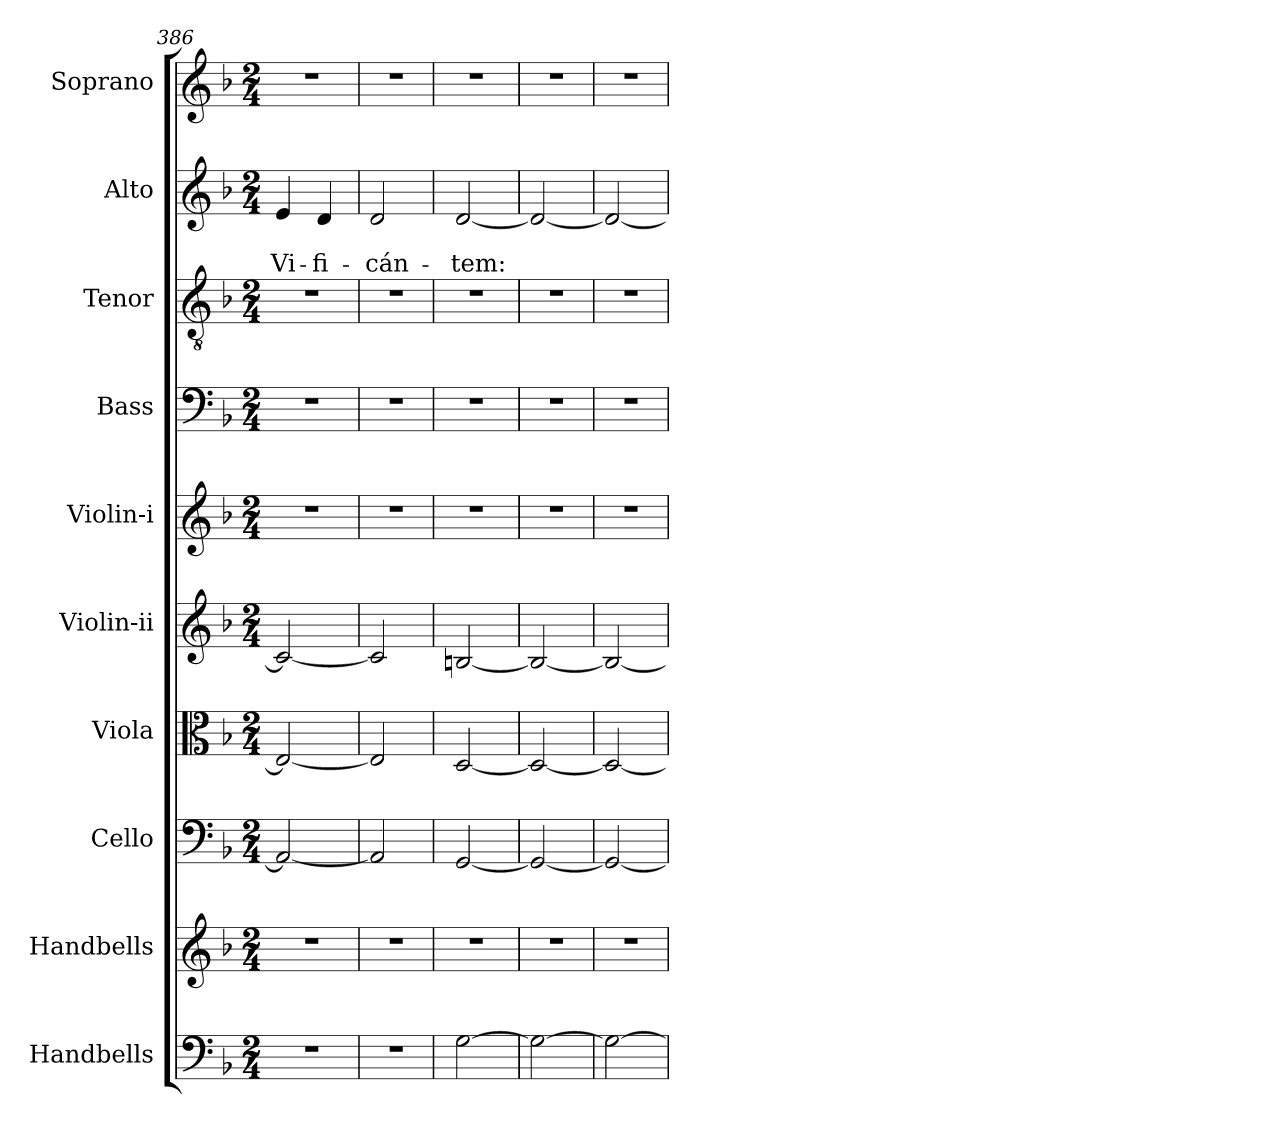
**kern	**kern	**kern	**kern	**kern	**kern	**kern	**kern	**kern	**text	**text	**kern
*part10	*part9	*part8	*part7	*part6	*part5	*part4	*part3	*part2	*part2	*part2	*part1
*staff10	*staff9	*staff8	*staff7	*staff6	*staff5	*staff4	*staff3	*staff2	*staff2	*staff2	*staff1
*I"Handbells	*I"Handbells	*I"Cello	*I"Viola	*I"Violin-ii	*I"Violin-i	*I"Bass	*I"Tenor	*I"Alto	*	*	*I"Soprano
*	*	*	*I'Vla.	*I'Vln.-ii	*I'Vln.-i	*I'B	*I'T	*I'A	*	*	*I'S
!!LO:PB:g=z
*clefF4	*clefG2	*clefF4	*clefC3	*clefG2	*clefG2	*clefF4	*clefGv2	*clefG2	*	*	*clefG2
*k[b-]	*k[b-]	*k[b-]	*k[b-]	*k[b-]	*k[b-]	*k[b-]	*k[b-]	*k[b-]	*	*	*k[b-]
*F:	*F:	*F:	*F:	*F:	*F:	*F:	*F:	*F:	*	*	*F:
*M2/4	*M2/4	*M2/4	*M2/4	*M2/4	*M2/4	*M2/4	*M2/4	*M2/4	*	*	*M2/4
=386	=386	=386	=386	=386	=386	=386	=386	=386	=386	=386	=386
!LO:N:vis=1	!LO:N:vis=1	!	!	!	!LO:N:vis=1	!LO:N:vis=1	!LO:N:vis=1	!	!	!LO:LY:b	!LO:N:vis=1
2r	2r	2AA/_	2E/_	2c#/_	2r	2r	2r	4e/	.	-Vi-	2r
!	!	!	!	!	!	!	!	!	!	!LO:LY:b	!
.	.	.	.	.	.	.	.	4d/	.	-fi-	.
=387	=387	=387	=387	=387	=387	=387	=387	=387	=387	=387	=387
!LO:N:vis=1	!LO:N:vis=1	!	!	!	!LO:N:vis=1	!LO:N:vis=1	!LO:N:vis=1	!	!	!LO:LY:b	!LO:N:vis=1
2r	2r	2AA/]	2E/]	2c#/]	2r	2r	2r	2d/	.	-cán-	2r
=388	=388	=388	=388	=388	=388	=388	=388	=388	=388	=388	=388
!	!LO:N:vis=1	!	!	!	!LO:N:vis=1	!LO:N:vis=1	!LO:N:vis=1	!	!	!LO:LY:b	!LO:N:vis=1
[>2G\	2r	[<2GG/	[<2D/	[<2Bn/	2r	2r	2r	[<2d/	.	-tem:	2r
=389	=389	=389	=389	=389	=389	=389	=389	=389	=389	=389	=389
!	!LO:N:vis=1	!	!	!	!LO:N:vis=1	!LO:N:vis=1	!LO:N:vis=1	!	!	!	!LO:N:vis=1
2G\_	2r	2GG/_	2D/_	2B/_	2r	2r	2r	2d/_	.	.	2r
=390	=390	=390	=390	=390	=390	=390	=390	=390	=390	=390	=390
!	!LO:N:vis=1	!	!	!	!LO:N:vis=1	!LO:N:vis=1	!LO:N:vis=1	!	!	!	!LO:N:vis=1
2G\_	2r	2GG/_	2D/_	2B/_	2r	2r	2r	2d/_	.	.	2r
=	=	=	=	=	=	=	=	=	=	=	=
*-	*-	*-	*-	*-	*-	*-	*-	*-	*-	*-	*-
